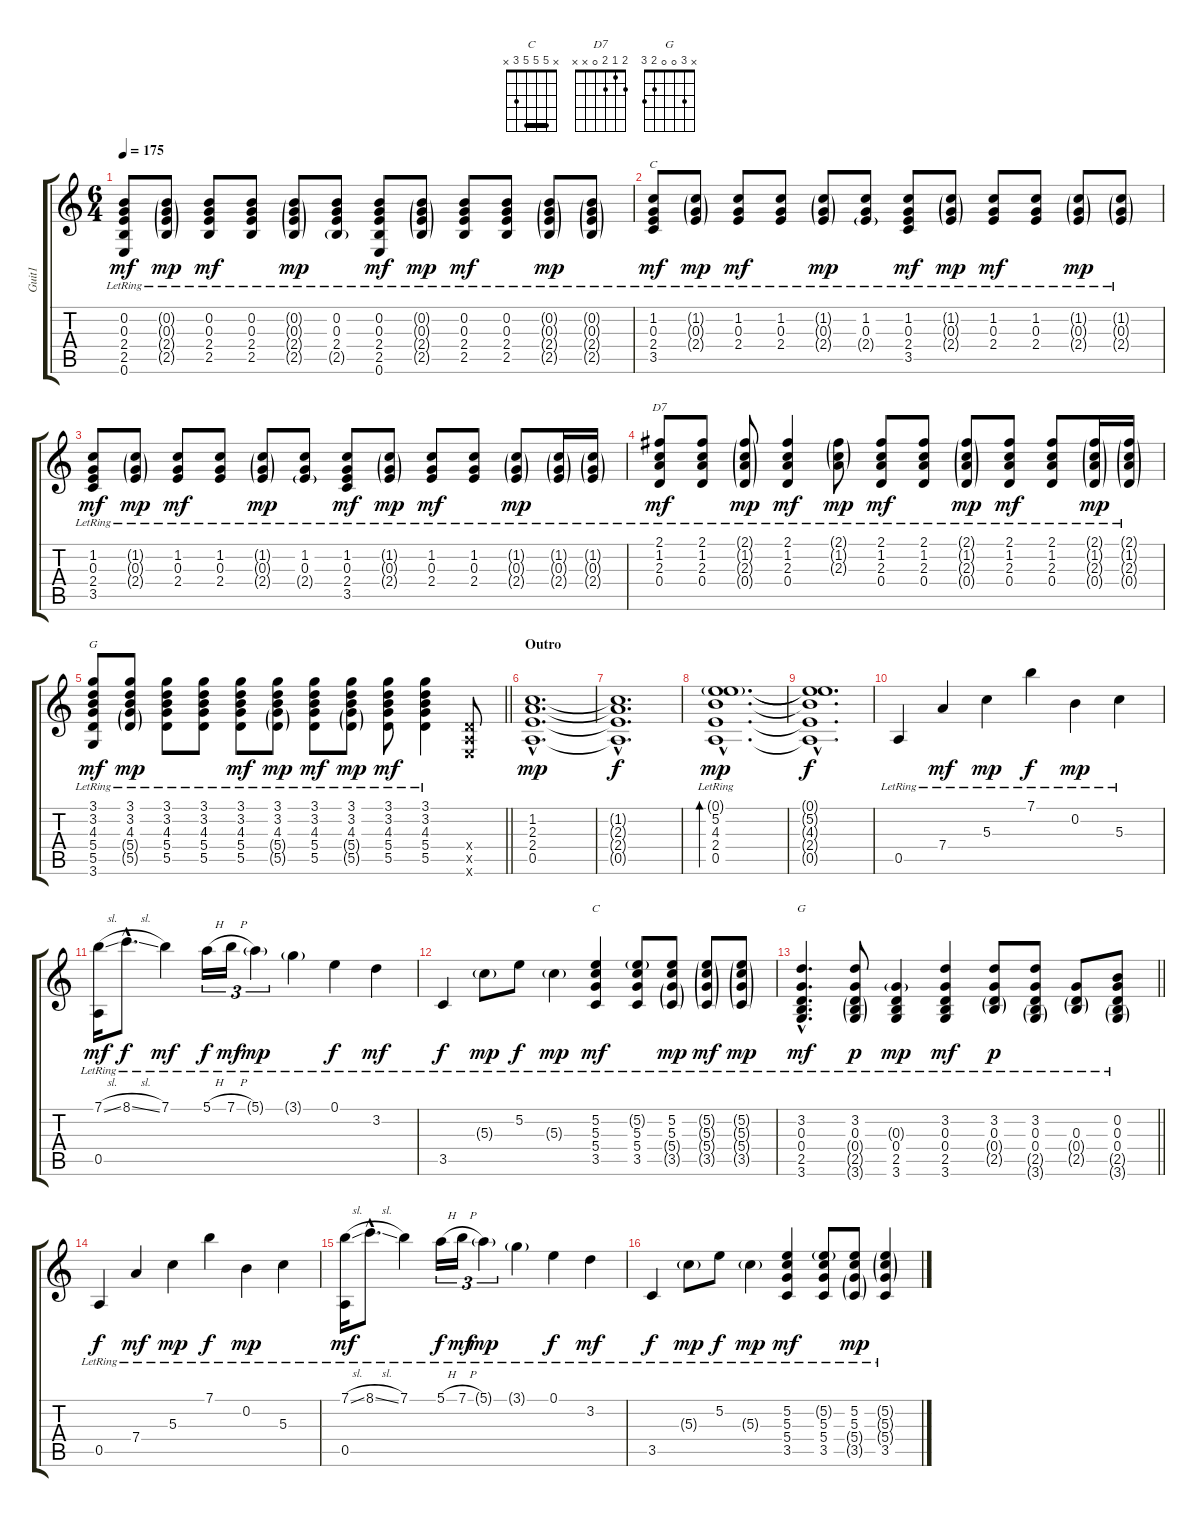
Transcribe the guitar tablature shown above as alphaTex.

\track ("Guit1" "Guit1") {instrument acousticguitarsteel}
\staff {score tabs}
\tuning (E4 B3 G3 D3 A2 E2) {hide}
\chord ("C" x 1 2 2 0 x)
\chord ("D7" 2 1 2 0 x x)
\chord ("G" 3 3 4 5 5 3) {barre 3}
\chord ("C" x 5 5 5 3 x) {barre 5}
\chord ("G" x 3 0 0 2 3)
\ts (6 4)
\tempo 175
\clef g2
\ks c
(0.2{lr} 0.3{lr} 2.4{lr} 2.5{lr} 0.6{lr}).8{dy mf} (0.2{g lr} 0.3{g lr} 2.4{g lr} 2.5{g lr}).8{dy mp} (0.2{lr} 0.3{lr} 2.4{lr} 2.5{lr}).8{dy mf} (0.2{lr} 0.3{lr} 2.4{lr} 2.5{lr}).8 (0.2{g lr} 0.3{g lr} 2.4{g lr} 2.5{g lr}).8{dy mp} (0.2{lr} 0.3{lr} 2.4{lr} 2.5{g lr}).8 (0.2{lr} 0.3{lr} 2.4{lr} 2.5{lr} 0.6{lr}).8{dy mf} (0.2{g lr} 0.3{g lr} 2.4{g lr} 2.5{g lr}).8{dy mp} (0.2{lr} 0.3{lr} 2.4{lr} 2.5{lr}).8{dy mf} (0.2{lr} 0.3{lr} 2.4{lr} 2.5{lr}).8 (0.2{g lr} 0.3{g lr} 2.4{g lr} 2.5{g lr}).8{dy mp} (0.2{g lr} 0.3{g lr} 2.4{g lr} 2.5{g lr}).8 |
(1.2{lr} 0.3{lr} 2.4{lr} 3.5{lr}).8{ch "C" dy mf} (1.2{g lr} 0.3{g lr} 2.4{g lr}).8{dy mp} (1.2{lr} 0.3{lr} 2.4{lr}).8{dy mf} (1.2{lr} 0.3{lr} 2.4{lr}).8 (1.2{g lr} 0.3{g lr} 2.4{g lr}).8{dy mp} (1.2{lr} 0.3{lr} 2.4{g lr}).8 (1.2{lr} 0.3{lr} 2.4{lr} 3.5{lr}).8{dy mf} (1.2{g lr} 0.3{g lr} 2.4{g lr}).8{dy mp} (1.2{lr} 0.3{lr} 2.4{lr}).8{dy mf} (1.2{lr} 0.3{lr} 2.4{lr}).8 (1.2{g lr} 0.3{g lr} 2.4{g lr}).8{dy mp} (1.2{g lr} 0.3{g lr} 2.4{g lr}).8 |
(1.2{lr} 0.3{lr} 2.4{lr} 3.5{lr}).8{dy mf} (1.2{g lr} 0.3{g lr} 2.4{g lr}).8{dy mp} (1.2{lr} 0.3{lr} 2.4{lr}).8{dy mf} (1.2{lr} 0.3{lr} 2.4{lr}).8 (1.2{g lr} 0.3{g lr} 2.4{g lr}).8{dy mp} (1.2{lr} 0.3{lr} 2.4{g lr}).8 (1.2{lr} 0.3{lr} 2.4{lr} 3.5{lr}).8{dy mf} (1.2{g lr} 0.3{g lr} 2.4{g lr}).8{dy mp} (1.2{lr} 0.3{lr} 2.4{lr}).8{dy mf} (1.2{lr} 0.3{lr} 2.4{lr}).8 (1.2{g lr} 0.3{g lr} 2.4{g lr}).8{dy mp} (1.2{g lr} 0.3{g lr} 2.4{g lr}).16 (1.2{g lr} 0.3{g lr} 2.4{g lr}).16 |
(2.1{lr} 1.2{lr} 2.3{lr} 0.4{lr}).8{ch "D7" dy mf} (2.1{lr} 1.2{lr} 2.3{lr} 0.4{lr}).8 (2.1{g lr} 1.2{g lr} 2.3{g lr} 0.4{g lr}).8{dy mp} (2.1{lr} 1.2{lr} 2.3{lr} 0.4{lr}).4{dy mf} (2.1{g lr} 1.2{g lr} 2.3{g lr}).8{dy mp} (2.1{lr} 1.2{lr} 2.3{lr} 0.4{lr}).8{dy mf} (2.1{lr} 1.2{lr} 2.3{lr} 0.4{lr}).8 (2.1{g lr} 1.2{g lr} 2.3{g lr} 0.4{g lr}).8{dy mp} (2.1{lr} 1.2{lr} 2.3{lr} 0.4{lr}).8{dy mf} (2.1{lr} 1.2{lr} 2.3{lr} 0.4{lr}).8 (2.1{g lr} 1.2{g lr} 2.3{g lr} 0.4{g lr}).16{dy mp} (2.1{g lr} 1.2{g lr} 2.3{g lr} 0.4{g lr}).16 |
\barLineRight lightlight
(3.1{lr} 3.2{lr} 4.3{lr} 5.4{lr} 5.5{lr} 3.6{lr}).8{ch "G" dy mf} (3.1{lr} 3.2{lr} 4.3{lr} 5.4{g lr} 5.5{g lr}).8{dy mp} (3.1{lr} 3.2{lr} 4.3{lr} 5.4{lr} 5.5{lr}).8 (3.1{lr} 3.2{lr} 4.3{lr} 5.4{lr} 5.5{lr}).8 (3.1{lr} 3.2{lr} 4.3{lr} 5.4{lr} 5.5{lr}).8{dy mf} (3.1{lr} 3.2{lr} 4.3{lr} 5.4{g lr} 5.5{g lr}).8{dy mp} (3.1{lr} 3.2{lr} 4.3{lr} 5.4{lr} 5.5{lr}).8{dy mf} (3.1{lr} 3.2{lr} 4.3{lr} 5.4{g lr} 5.5{g lr}).8{dy mp} (3.1{lr} 3.2{lr} 4.3{lr} 5.4{lr} 5.5{lr}).8{dy mf} (3.1{lr} 3.2{lr} 4.3{lr} 5.4{lr} 5.5{lr}).4 (0.4{x} 0.5{x} 0.6{x}).8 |
\section ("" "Outro")
(1.2{hac} 2.3{hac} 2.4{hac} 0.5{hac}).1{d dy mp volume 11} |
(1.2{hac t} 2.3{hac t} 2.4{hac t} 0.5{hac t}).1{d dy f} |
(0.1{g hac lr} 5.2{hac lr} 4.3{hac lr} 2.4{hac lr} 0.5{hac lr}).1{d bd 480 dy mp volume 4 instrument distortionguitar} |
(0.1{hac t} 5.2{hac t} 4.3{hac t} 2.4{hac t} 0.5{hac t}).1{d dy f} |
0.5{lr}.4{volume 11 instrument acousticguitarsteel} 7.4{lr}.4{dy mf} 5.3{lr}.4{dy mp} 7.1{lr}.4{dy f} 0.2{lr}.4{dy mp} 5.3{lr}.4 |
(7.1{sl lr} 0.5{lr}).16{dy mf} 8.1{sl hac lr}.8{d dy f} 7.1{lr}.4{dy mf} 5.1{h lr}.16{tu (3 2) dy f} 7.1{h lr}.16{tu (3 2) dy mf} 5.1{g lr}.4{tu (3 2) dy mp} 3.1{g lr}.4 0.1{lr}.4{dy f} 3.2{lr}.4{dy mf} |
3.5{lr}.4{dy f} 5.3{g lr}.8{dy mp} 5.2{lr}.8{dy f} 5.3{g lr}.4{dy mp} (5.2{lr} 5.3{lr} 5.4{lr} 3.5{lr}).4{ch "C" dy mf} (5.2{g lr} 5.3{lr} 5.4{lr} 3.5{lr}).8 (5.2{lr} 5.3{lr} 5.4{g lr} 3.5{g lr}).8{dy mp} (5.2{g lr} 5.3{g lr} 5.4{g lr} 3.5{g lr}).8{dy mf} (5.2{g lr} 5.3{g lr} 5.4{g lr} 3.5{g lr}).8{dy mp} |
\barLineRight lightlight
(3.2{hac lr} 0.3{hac lr} 0.4{hac lr} 2.5{hac lr} 3.6{hac lr}).4{d ch "G" dy mf} (3.2{lr} 0.3{lr} 0.4{g lr} 2.5{g lr} 3.6{g lr}).8{dy p} (0.3{g lr} 0.4{lr} 2.5{lr} 3.6{lr}).4{dy mp} (3.2{lr} 0.3{lr} 0.4{lr} 2.5{lr} 3.6{lr}).4{dy mf} (3.2{lr} 0.3{lr} 0.4{g lr} 2.5{g}).8{dy p} (3.2{lr} 0.3{lr} 0.4{lr} 2.5{g lr} 3.6{g lr}).8 (0.3{lr} 0.4{g lr} 2.5{g lr}).8 (0.2{lr} 0.3{lr} 0.4{lr} 2.5{g lr} 3.6{g lr}).8 |
0.5{lr}.4{dy f} 7.4{lr}.4{dy mf} 5.3{lr}.4{dy mp} 7.1{lr}.4{dy f} 0.2{lr}.4{dy mp} 5.3{lr}.4 |
(7.1{sl lr} 0.5{lr}).16{dy mf} 8.1{sl hac lr}.8{d} 7.1{lr}.4 5.1{h lr}.16{tu (3 2) dy f} 7.1{h lr}.16{tu (3 2) dy mf} 5.1{g lr}.4{tu (3 2) dy mp} 3.1{g lr}.4 0.1{lr}.4{dy f} 3.2{lr}.4{dy mf} |
3.5{lr}.4{dy f} 5.3{g lr}.8{dy mp} 5.2{lr}.8{dy f} 5.3{g lr}.4{dy mp} (5.2{lr} 5.3{lr} 5.4{lr} 3.5{lr}).4{dy mf} (5.2{g lr} 5.3{lr} 5.4{lr} 3.5{lr}).8 (5.2{lr} 5.3{lr} 5.4{g lr} 3.5{g lr}).8{dy mp} (5.2{ss g lr} 5.3{ss g lr} 5.4{ss g lr} 3.5{ss lr}).4
